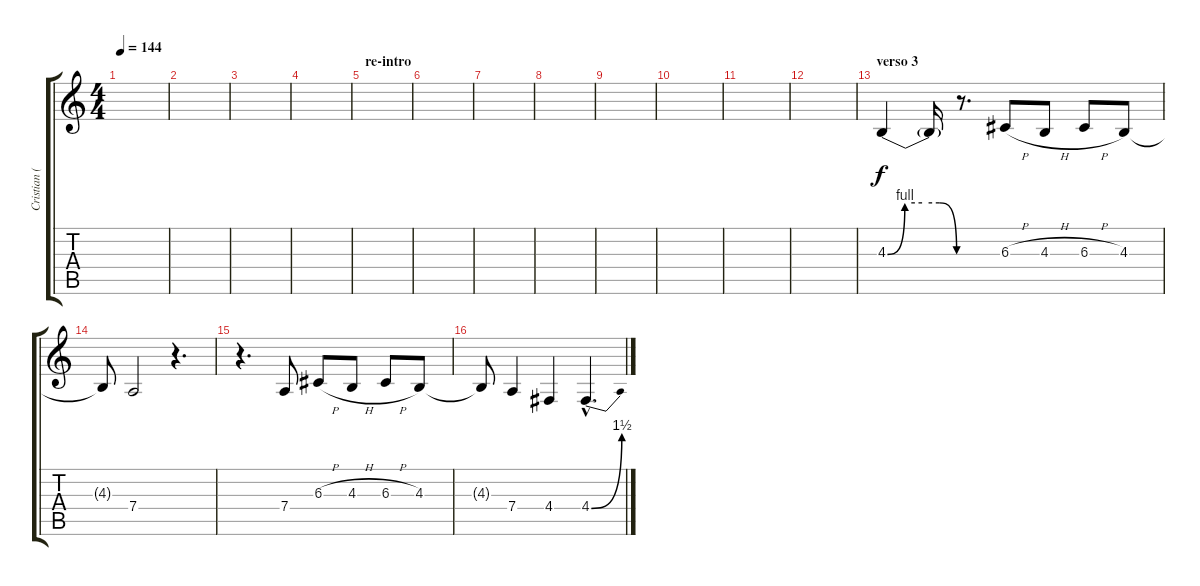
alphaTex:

\track ("Cristian (voz)" "Cristian (") {instrument lead6voice}
\staff {score tabs}
\tuning (E4 B3 G3 D3 A2 E2) {hide}
\ts (4 4)
\tempo 144
\clef g2
\ks c
|
|
|
|
\section ("" "re-intro")
|
|
|
|
|
|
|
|
\section ("" "verso 3")
4.3{be (custom 0 0 15 4 30 4 45 4 60 0)}.4 4.3{t}.16 r.8{d} 6.3{h}.8 4.3{h}.8 6.3{h}.8 4.3.8 |
4.3{t}.8 7.4.2 r.4{d} |
r.4{d} 7.4.8 6.3{h}.8 4.3{h}.8 6.3{h}.8 4.3.8 |
4.3{t}.8 7.4.4 4.4.4 4.4{be (bend 0 0 60 6) hac}.4{d}
